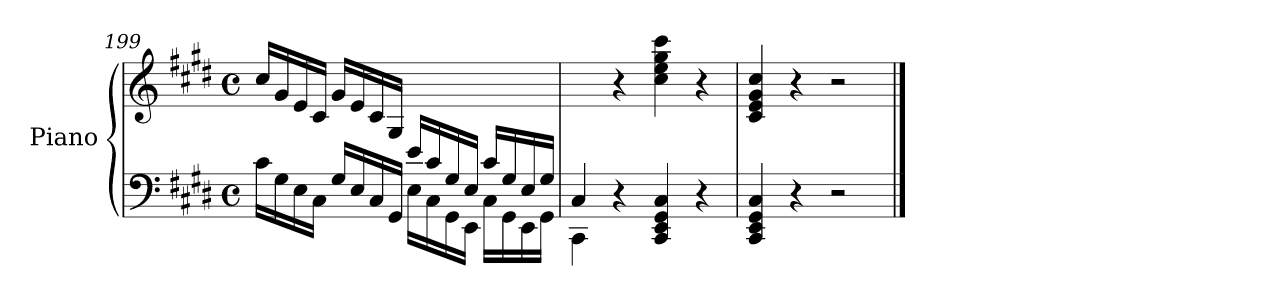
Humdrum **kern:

**kern	**kern
*part1	*part1
*staff2	*staff1
*I"Piano	*
*I'Pno.	*
!!LO:PB:g=z
*clefF4	*clefG2
*k[f#c#g#d#]	*k[f#c#g#d#]
*M4/4	*M4/4
*met(c)	*met(c)
=199	=199
*^	*
2ryy	16c#\LL	16cc#/LL
.	16G#\	16g#/
.	16E\	16e/
.	16C#\JJ	16c#/JJ
.	16G#/LL	16g#/LL
.	16E/	16e/
.	16C#/	16c#/
.	16GG#/JJ	16G#/JJ
16e/LL	16E\LL	2ryy
16c#/	16C#\	.
16G#/	16GG#\	.
16E/JJ	16EE\JJ	.
16c#/LL	16C#\LL	.
16G#/	16GG#\	.
16E/	16EE\	.
16G#/JJ	16GG#\JJ	.
=200	=200	=200
4C#/	4CC#\	4ryy
2.ryy	4r	4r
.	4CC#/ 4EE/ 4GG#/ 4C#/	4cc#\ 4ee\ 4gg#\ 4ccc#\
.	4r	4r
*v	*v	*
=201	=201
4CC#/ 4EE/ 4GG#/ 4C#/	4c#/ 4e/ 4g#/ 4cc#/
4r	4r
2r	2r
==	==
*-	*-
